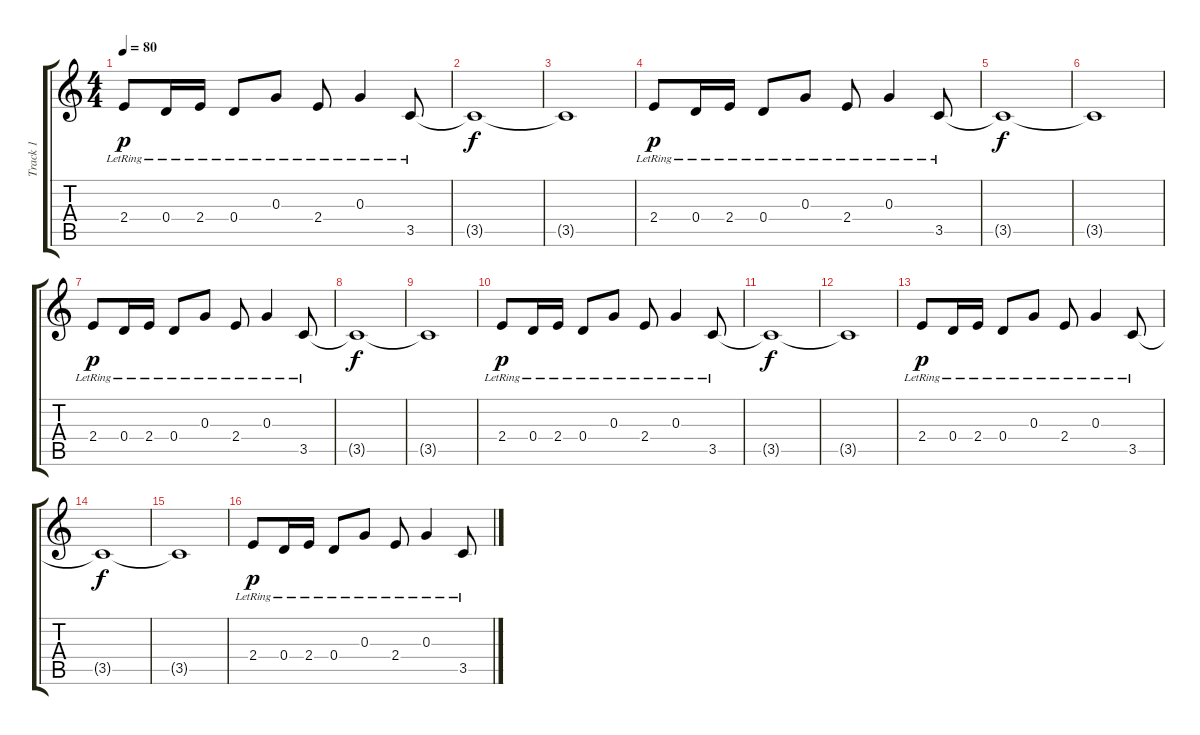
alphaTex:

\track ("Track 1" "Track 1") {instrument electricguitarjazz}
\staff {score tabs}
\tuning (E4 B3 G3 D3 A2 E2) {hide}
\ts (4 4)
\tempo 80
\clef g2
\ks c
2.4{lr}.8{dy p} 0.4{lr}.16 2.4{lr}.16 0.4{lr}.8 0.3{lr}.8 2.4{lr}.8 0.3{lr}.4 3.5{lr}.8 |
3.5{t}.1{dy f} |
3.5{t}.1 |
2.4{lr}.8{dy p} 0.4{lr}.16 2.4{lr}.16 0.4{lr}.8 0.3{lr}.8 2.4{lr}.8 0.3{lr}.4 3.5{lr}.8 |
3.5{t}.1{dy f} |
3.5{t}.1 |
2.4{lr}.8{dy p} 0.4{lr}.16 2.4{lr}.16 0.4{lr}.8 0.3{lr}.8 2.4{lr}.8 0.3{lr}.4 3.5{lr}.8 |
3.5{t}.1{dy f} |
3.5{t}.1 |
2.4{lr}.8{dy p} 0.4{lr}.16 2.4{lr}.16 0.4{lr}.8 0.3{lr}.8 2.4{lr}.8 0.3{lr}.4 3.5{lr}.8 |
3.5{t}.1{dy f} |
3.5{t}.1 |
2.4{lr}.8{dy p} 0.4{lr}.16 2.4{lr}.16 0.4{lr}.8 0.3{lr}.8 2.4{lr}.8 0.3{lr}.4 3.5{lr}.8 |
3.5{t}.1{dy f} |
3.5{t}.1 |
2.4{lr}.8{dy p} 0.4{lr}.16 2.4{lr}.16 0.4{lr}.8 0.3{lr}.8 2.4{lr}.8 0.3{lr}.4 3.5{lr}.8
